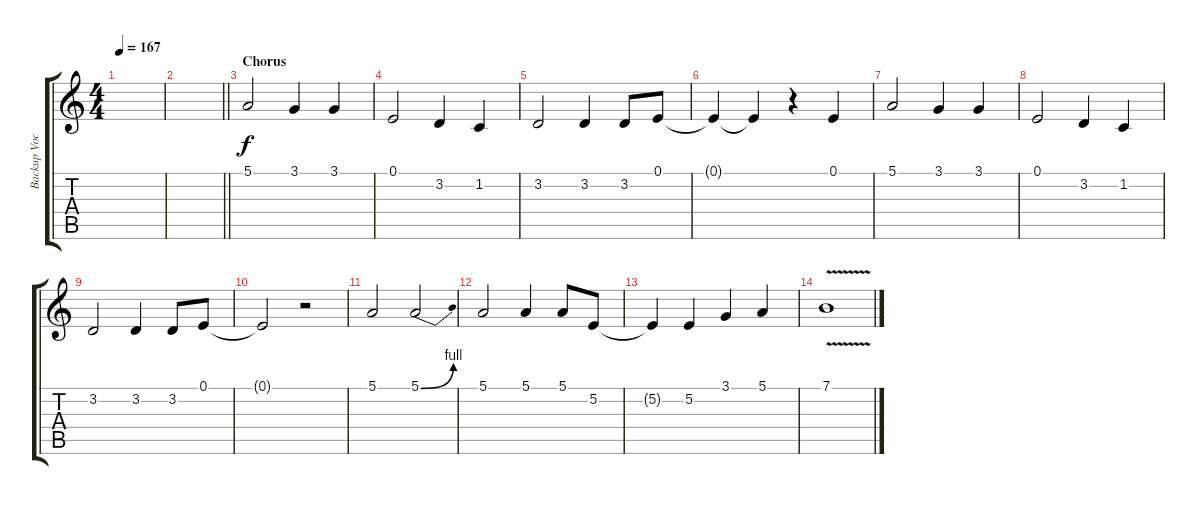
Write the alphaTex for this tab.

\track ("Backup Vocals" "Backup Voc") {instrument piccolo}
\staff {score tabs}
\tuning (E4 B3 G3 D3 A2 E2) {hide}
\ts (4 4)
\tempo 167
\clef g2
\ks c
|
\barLineRight lightlight
|
\section ("" "Chorus")
5.1.2 3.1.4 3.1.4 |
0.1.2 3.2.4 1.2.4 |
3.2.2 3.2.4 3.2.8 0.1.8 |
0.1{t}.4 0.1{t}.4 r.4 0.1.4 |
5.1.2 3.1.4 3.1.4 |
0.1.2 3.2.4 1.2.4 |
3.2.2 3.2.4 3.2.8 0.1.8 |
0.1{t}.2 r.2 |
5.1.2 5.1{be (bend 0 0 60 4)}.2 |
5.1.2 5.1.4 5.1.8 5.2.8 |
5.2{t}.4 5.2.4 3.1.4 5.1.4 |
7.1{v}.1
